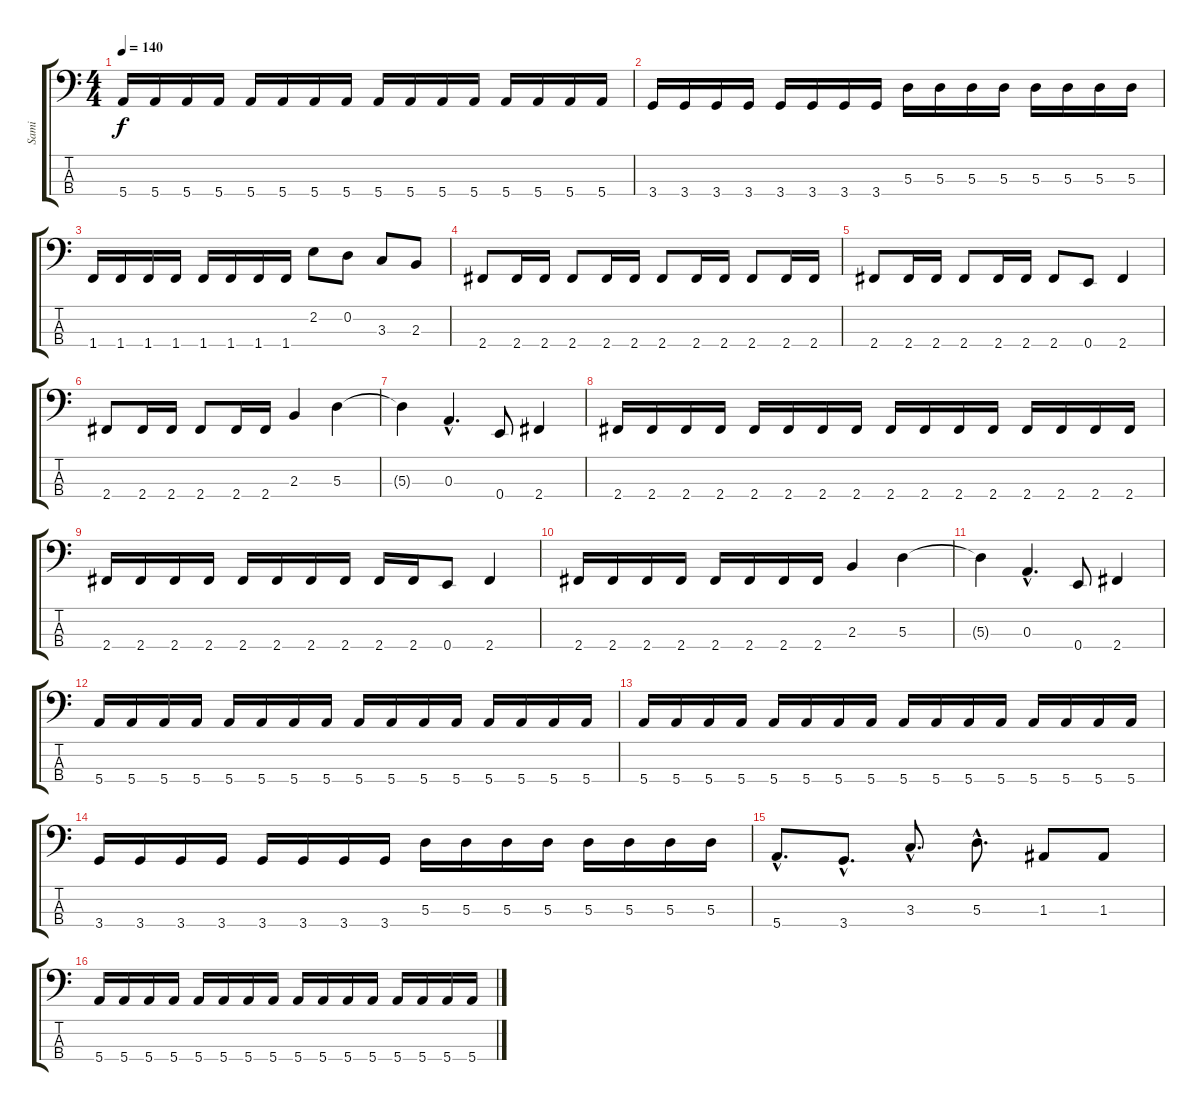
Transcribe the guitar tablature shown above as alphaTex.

\track ("Sami" "Sami") {instrument electricbasspick}
\staff {score tabs}
\tuning (G2 D2 A1 E1) {hide}
\ts (4 4)
\tempo 140
\clef f4
\ks c
5.4.16{dy f} 5.4.16 5.4.16 5.4.16 5.4.16 5.4.16 5.4.16 5.4.16 5.4.16 5.4.16 5.4.16 5.4.16 5.4.16 5.4.16 5.4.16 5.4.16 |
3.4.16 3.4.16 3.4.16 3.4.16 3.4.16 3.4.16 3.4.16 3.4.16 5.3.16 5.3.16 5.3.16 5.3.16 5.3.16 5.3.16 5.3.16 5.3.16 |
1.4.16 1.4.16 1.4.16 1.4.16 1.4.16 1.4.16 1.4.16 1.4.16 2.2.8 0.2.8 3.3.8 2.3.8 |
2.4.8 2.4.16 2.4.16 2.4.8 2.4.16 2.4.16 2.4.8 2.4.16 2.4.16 2.4.8 2.4.16 2.4.16 |
2.4.8 2.4.16 2.4.16 2.4.8 2.4.16 2.4.16 2.4.8 0.4.8 2.4.4 |
2.4.8 2.4.16 2.4.16 2.4.8 2.4.16 2.4.16 2.3.4 5.3.4 |
5.3{t}.4 0.3{hac}.4{d} 0.4.8 2.4.4 |
2.4.16 2.4.16 2.4.16 2.4.16 2.4.16 2.4.16 2.4.16 2.4.16 2.4.16 2.4.16 2.4.16 2.4.16 2.4.16 2.4.16 2.4.16 2.4.16 |
2.4.16 2.4.16 2.4.16 2.4.16 2.4.16 2.4.16 2.4.16 2.4.16 2.4.16 2.4.16 0.4.8 2.4.4 |
2.4.16 2.4.16 2.4.16 2.4.16 2.4.16 2.4.16 2.4.16 2.4.16 2.3.4 5.3.4 |
5.3{t}.4 0.3{hac}.4{d} 0.4.8 2.4.4 |
5.4.16 5.4.16 5.4.16 5.4.16 5.4.16 5.4.16 5.4.16 5.4.16 5.4.16 5.4.16 5.4.16 5.4.16 5.4.16 5.4.16 5.4.16 5.4.16 |
5.4.16 5.4.16 5.4.16 5.4.16 5.4.16 5.4.16 5.4.16 5.4.16 5.4.16 5.4.16 5.4.16 5.4.16 5.4.16 5.4.16 5.4.16 5.4.16 |
3.4.16 3.4.16 3.4.16 3.4.16 3.4.16 3.4.16 3.4.16 3.4.16 5.3.16 5.3.16 5.3.16 5.3.16 5.3.16 5.3.16 5.3.16 5.3.16 |
5.4{hac}.8{d} 3.4{hac}.8{d} 3.3{hac}.8{d} 5.3{hac}.8{d} 1.3.8 1.3.8 |
5.4.16 5.4.16 5.4.16 5.4.16 5.4.16 5.4.16 5.4.16 5.4.16 5.4.16 5.4.16 5.4.16 5.4.16 5.4.16 5.4.16 5.4.16 5.4.16
